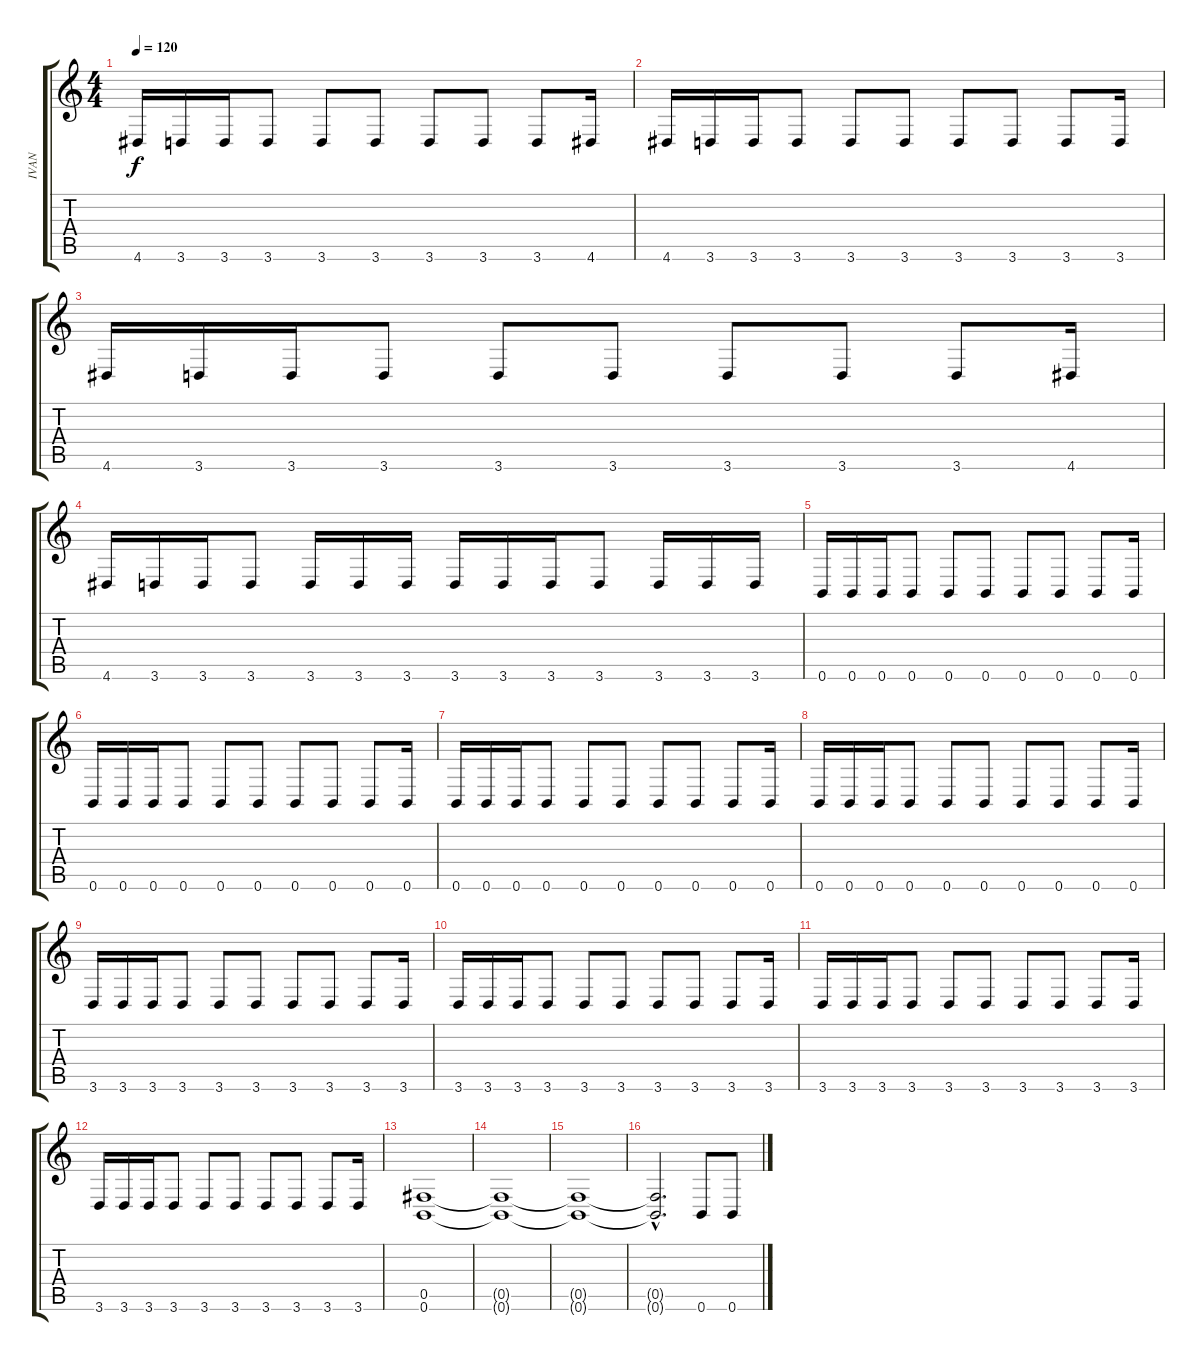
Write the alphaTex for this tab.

\track ("IVAN" "IVAN") {instrument distortionguitar}
\staff {score tabs}
\tuning (Db4 Ab3 E3 B2 Gb2 B1) {hide}
\ts (4 4)
\tempo 120
\clef g2
\ks c
4.6.16{dy f} 3.6.16 3.6.16 3.6.8 3.6.8 3.6.8 3.6.8 3.6.8 3.6.8 4.6.16 |
4.6.16 3.6.16 3.6.16 3.6.8 3.6.8 3.6.8 3.6.8 3.6.8 3.6.8 3.6.16 |
4.6.16 3.6.16 3.6.16 3.6.8 3.6.8 3.6.8 3.6.8 3.6.8 3.6.8 4.6.16 |
4.6.16 3.6.16 3.6.16 3.6.8 3.6.16 3.6.16 3.6.16 3.6.16 3.6.16 3.6.16 3.6.8 3.6.16 3.6.16 3.6.16 |
0.6.16 0.6.16 0.6.16 0.6.8 0.6.8 0.6.8 0.6.8 0.6.8 0.6.8 0.6.16 |
0.6.16 0.6.16 0.6.16 0.6.8 0.6.8 0.6.8 0.6.8 0.6.8 0.6.8 0.6.16 |
0.6.16 0.6.16 0.6.16 0.6.8 0.6.8 0.6.8 0.6.8 0.6.8 0.6.8 0.6.16 |
0.6.16 0.6.16 0.6.16 0.6.8 0.6.8 0.6.8 0.6.8 0.6.8 0.6.8 0.6.16 |
3.6.16 3.6.16 3.6.16 3.6.8 3.6.8 3.6.8 3.6.8 3.6.8 3.6.8 3.6.16 |
3.6.16 3.6.16 3.6.16 3.6.8 3.6.8 3.6.8 3.6.8 3.6.8 3.6.8 3.6.16 |
3.6.16 3.6.16 3.6.16 3.6.8 3.6.8 3.6.8 3.6.8 3.6.8 3.6.8 3.6.16 |
3.6.16 3.6.16 3.6.16 3.6.8 3.6.8 3.6.8 3.6.8 3.6.8 3.6.8 3.6.16 |
(0.5 0.6).1 |
(0.5{t} 0.6{t}).1 |
(0.5{t} 0.6{t}).1 |
(0.5{hac t} 0.6{hac t}).2{d} 0.6.8 0.6.8
